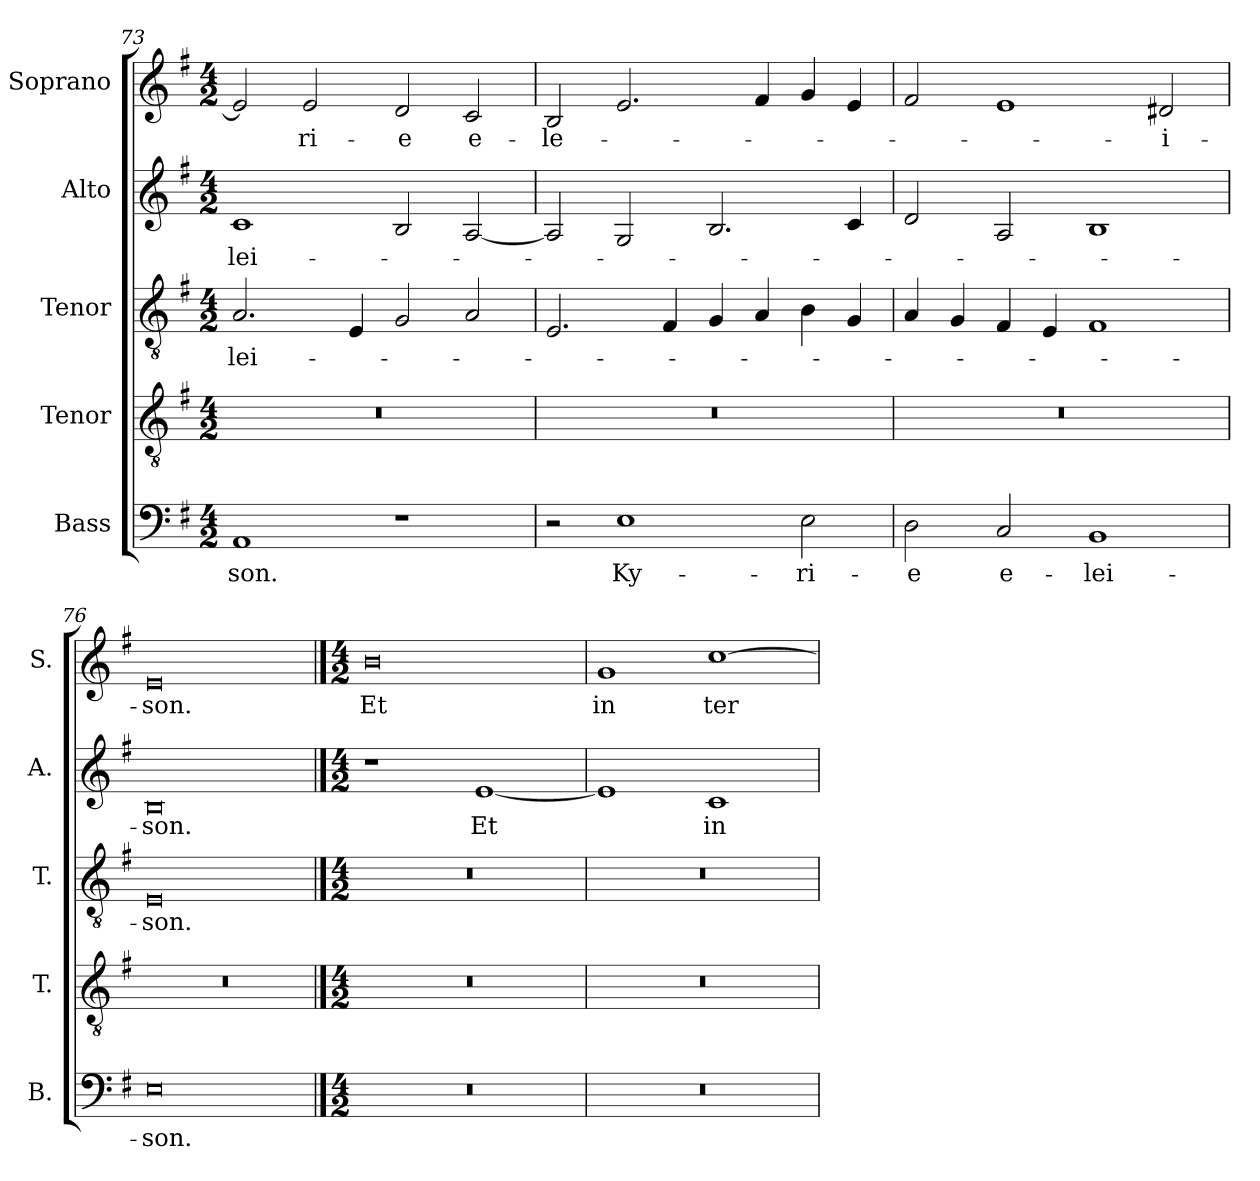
**kern	**text	**kern	**kern	**text	**kern	**text	**kern	**text
*part5	*part5	*part4	*part3	*part3	*part2	*part2	*part1	*part1
*staff5	*staff5	*staff4	*staff3	*staff3	*staff2	*staff2	*staff1	*staff1
*I"Bass	*	*I"Tenor	*I"Tenor	*	*I"Alto	*	*I"Soprano	*
*I'B.	*	*I'T.	*I'T.	*	*I'A.	*	*I'S.	*
*clefF4	*	*clefGv2	*clefGv2	*	*clefG2	*	*clefG2	*
*	*	*ITrd7c12	*ITrd7c12	*	*	*	*	*
*k[f#]	*	*k[f#]	*k[f#]	*	*k[f#]	*	*k[f#]	*
*G:	*	*G:	*G:	*	*G:	*	*G:	*
*M4/2	*	*M4/2	*M4/2	*	*M4/2	*	*M4/2	*
=73	=73	=73	=73	=73	=73	=73	=73	=73
!	!LO:LY:b:color=#000000	!LO:N:vis=1	!	!	!	!	!	!
!	!	!	!	!LO:LY:b:color=#000000	!	!	!	!
!	!	!	!	!	!	!LO:LY:b:color=#000000	!	!
1AAi	-son.	0r	2.AAi/	-lei-	1ci	-lei-	2ei/]	.
!	!	!	!	!	!	!	!	!LO:LY:b:color=#000000
.	.	.	.	.	.	.	2ei/	-ri-
.	.	.	4EEi/	.	.	.	.	.
!	!	!	!	!	!	!	!	!LO:LY:b:color=#000000
1r	.	.	2GGi/	.	2Bi/	.	2di/	-e
!	!	!	!	!	!	!	!	!LO:LY:b:color=#000000
.	.	.	2AAi/	.	[2Ai/	.	2ci/	e-
=74	=74	=74	=74	=74	=74	=74	=74	=74
!	!	!LO:N:vis=1	!	!	!	!	!	!
!	!	!	!	!	!	!	!	!LO:LY:b:color=#000000
2r	.	0r	2.EEi/	.	2Ai/]	.	2Bi/	-le-
!	!LO:LY:b:color=#000000	!	!	!	!	!	!	!
1Ei	Ky-	.	.	.	2Gi/	.	2.ei/	.
.	.	.	4FF#i/	.	.	.	.	.
.	.	.	4GGi/	.	2.Bi/	.	.	.
.	.	.	4AAi/	.	.	.	4f#i/	.
!	!LO:LY:b:color=#000000	!	!	!	!	!	!	!
2Ei\	-ri-	.	4BBi\	.	.	.	4gi/	.
.	.	.	4GGi/	.	4ci/	.	4ei/	.
=75	=75	=75	=75	=75	=75	=75	=75	=75
!	!LO:LY:b:color=#000000	!LO:N:vis=1	!	!	!	!	!	!
2Di\	-e	0r	4AAi/	.	2di/	.	2f#i/	.
.	.	.	4GGi/	.	.	.	.	.
!	!LO:LY:b:color=#000000	!	!	!	!	!	!	!
2Ci/	e-	.	4FF#i/	.	2Ai/	.	1ei	.
.	.	.	4EEi/	.	.	.	.	.
!	!LO:LY:b:color=#000000	!	!	!	!	!	!	!
1BBi	-lei-	.	1FF#i	.	1Bi	.	.	.
!	!	!	!	!	!	!	!	!LO:LY:b:color=#000000
.	.	.	.	.	.	.	2d#Xi/	-i-
=76	=76	=76	=76	=76	=76	=76	=76	=76
!	!LO:LY:b:color=#000000	!LO:N:vis=1	!	!	!	!	!	!
!	!	!	!	!LO:LY:b:color=#000000	!	!	!	!
!	!	!	!	!	!	!LO:LY:b:color=#000000	!	!
!	!	!	!	!	!	!	!	!LO:LY:b:color=#000000
0Ei	-son.	0r	0EEi	-son.	0Bi	-son.	0ei	-son.
!!LO:PB:g=z
==77	==77	==77	==77	==77	==77	==77	==77	==77
*M4/2	*	*M4/2	*M4/2	*	*M4/2	*	*M4/2	*
!LO:N:vis=1	!	!LO:N:vis=1	!LO:N:vis=1	!	!	!	!	!
*	*	*	*	*	*	*	*MM192	*
!	!	!	!	!	!	!	!	!LO:LY:b:color=#000000
0r	.	0r	0r	.	1r	.	0bi	Et
!	!	!	!	!	!	!LO:LY:b:color=#000000	!	!
.	.	.	.	.	[1ei	Et	.	.
=78	=78	=78	=78	=78	=78	=78	=78	=78
!LO:N:vis=1	!	!LO:N:vis=1	!LO:N:vis=1	!	!	!	!	!
!	!	!	!	!	!	!	!	!LO:LY:b:color=#000000
0r	.	0r	0r	.	1ei]	.	1gi	in
!	!	!	!	!	!	!LO:LY:b:color=#000000	!	!
!	!	!	!	!	!	!	!	!LO:LY:b:color=#000000
.	.	.	.	.	1ci	in	[1cci	ter-
=	=	=	=	=	=	=	=	=
*-	*-	*-	*-	*-	*-	*-	*-	*-
